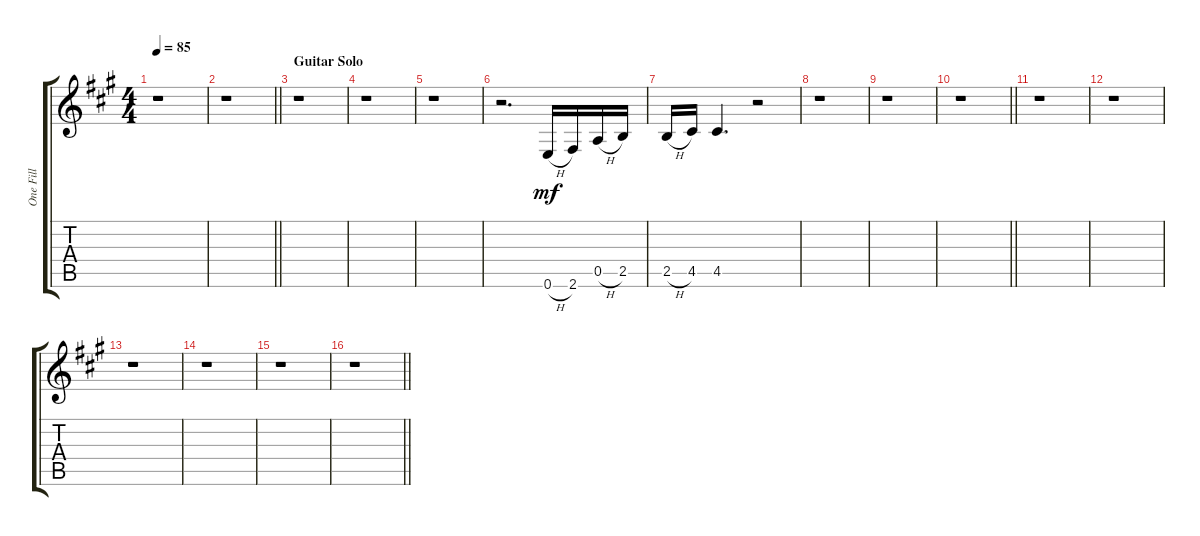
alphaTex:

\track ("One Fill" "One Fill") {instrument acousticguitarsteel}
\staff {score tabs}
\tuning (E4 B3 G3 D3 A2 E2) {hide}
\ts (4 4)
\tempo 85
\clef g2
\ks a
r.1{dy mf} |
\barLineRight lightlight
r.1 |
\section ("" "Guitar Solo")
r.1 |
r.1 |
r.1 |
r.2{d} 0.6{h}.16 2.6.16 0.5{h}.16 2.5.16 |
2.5{h}.16 4.5.16 4.5.4{d} r.2 |
r.1 |
r.1 |
\barLineRight lightlight
r.1 |
r.1 |
r.1 |
r.1 |
r.1 |
r.1 |
\barLineRight lightlight
r.1
